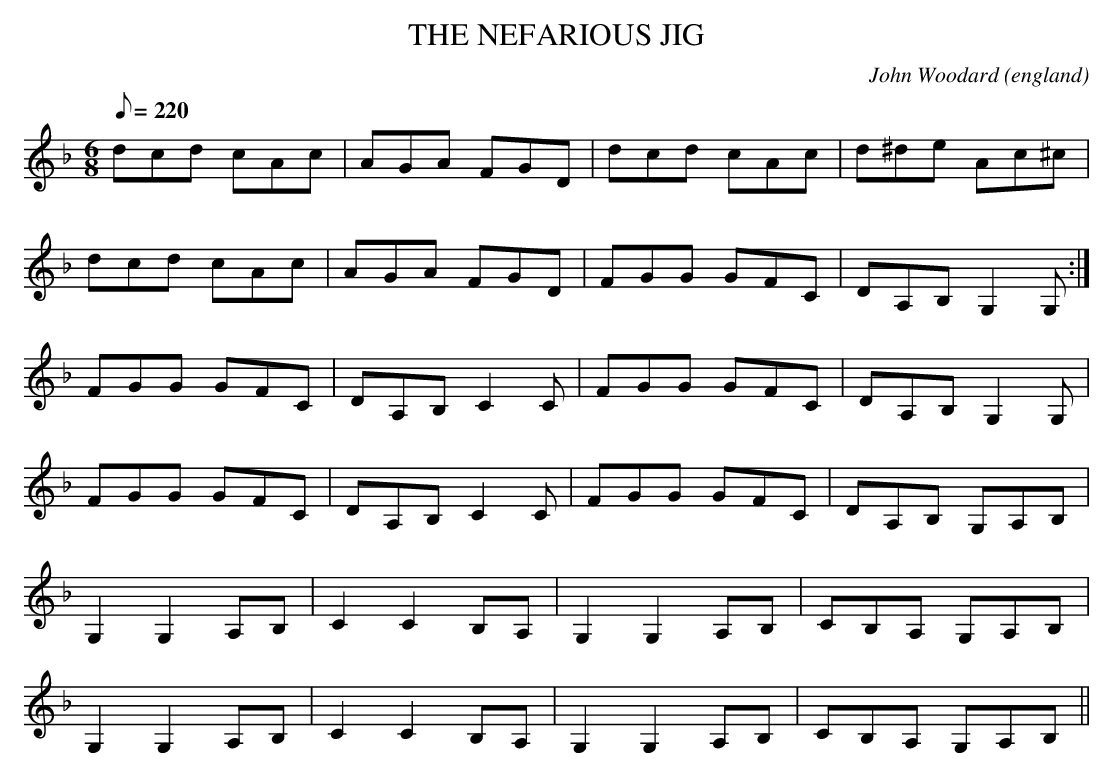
X:1
T:THE NEFARIOUS JIG
O:england
M:6/8
L:1/8
Q:1/8=220
C:John Woodard
K:Dm
dcd cAc|AGA FGD|dcd cAc|d^de Ac^c|
dcd cAc|AGA FGD|FGG GFC|DA,B, G,2 G,:|
FGG GFC|DA,B, C2 C|FGG GFC|DA,B, G,2 G,|
FGG GFC|DA,B, C2 C|FGG GFC|DA,B, G,A,B,|
G,2 G,2 A,B,|C2 C2 B,A,|G,2 G,2 A,B,|CB,A, G,A,B,|
G,2 G,2 A,B,|C2 C2 B,A,|G,2 G,2 A,B,|CB,A, G,A,B,||
